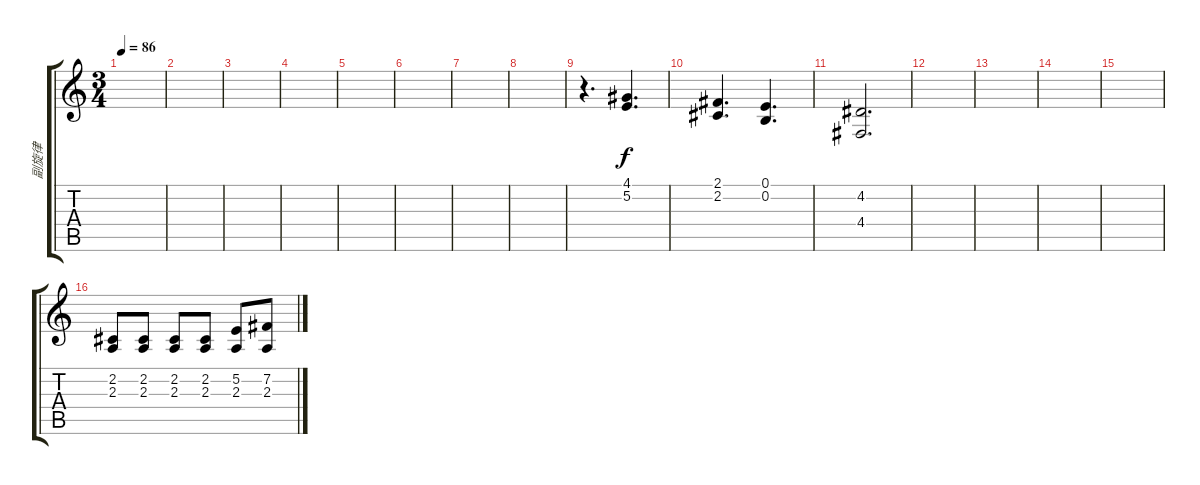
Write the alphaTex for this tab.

\track ("副旋律" "副旋律") {instrument stringensemble1}
\staff {score tabs}
\tuning (E4 B3 G3 D3 A2 E2) {hide}
\ts (3 4)
\tempo 86
\clef g2
\ks c
|
|
|
|
|
|
|
|
r.4{d} (4.1 5.2).4{d} |
(2.1 2.2).4{d} (0.1 0.2).4{d} |
(4.2 4.4).2{d} |
|
|
|
|
(2.2 2.3).8 (2.2 2.3).8 (2.2 2.3).8 (2.2 2.3).8 (5.2 2.3).8 (7.2 2.3).8
